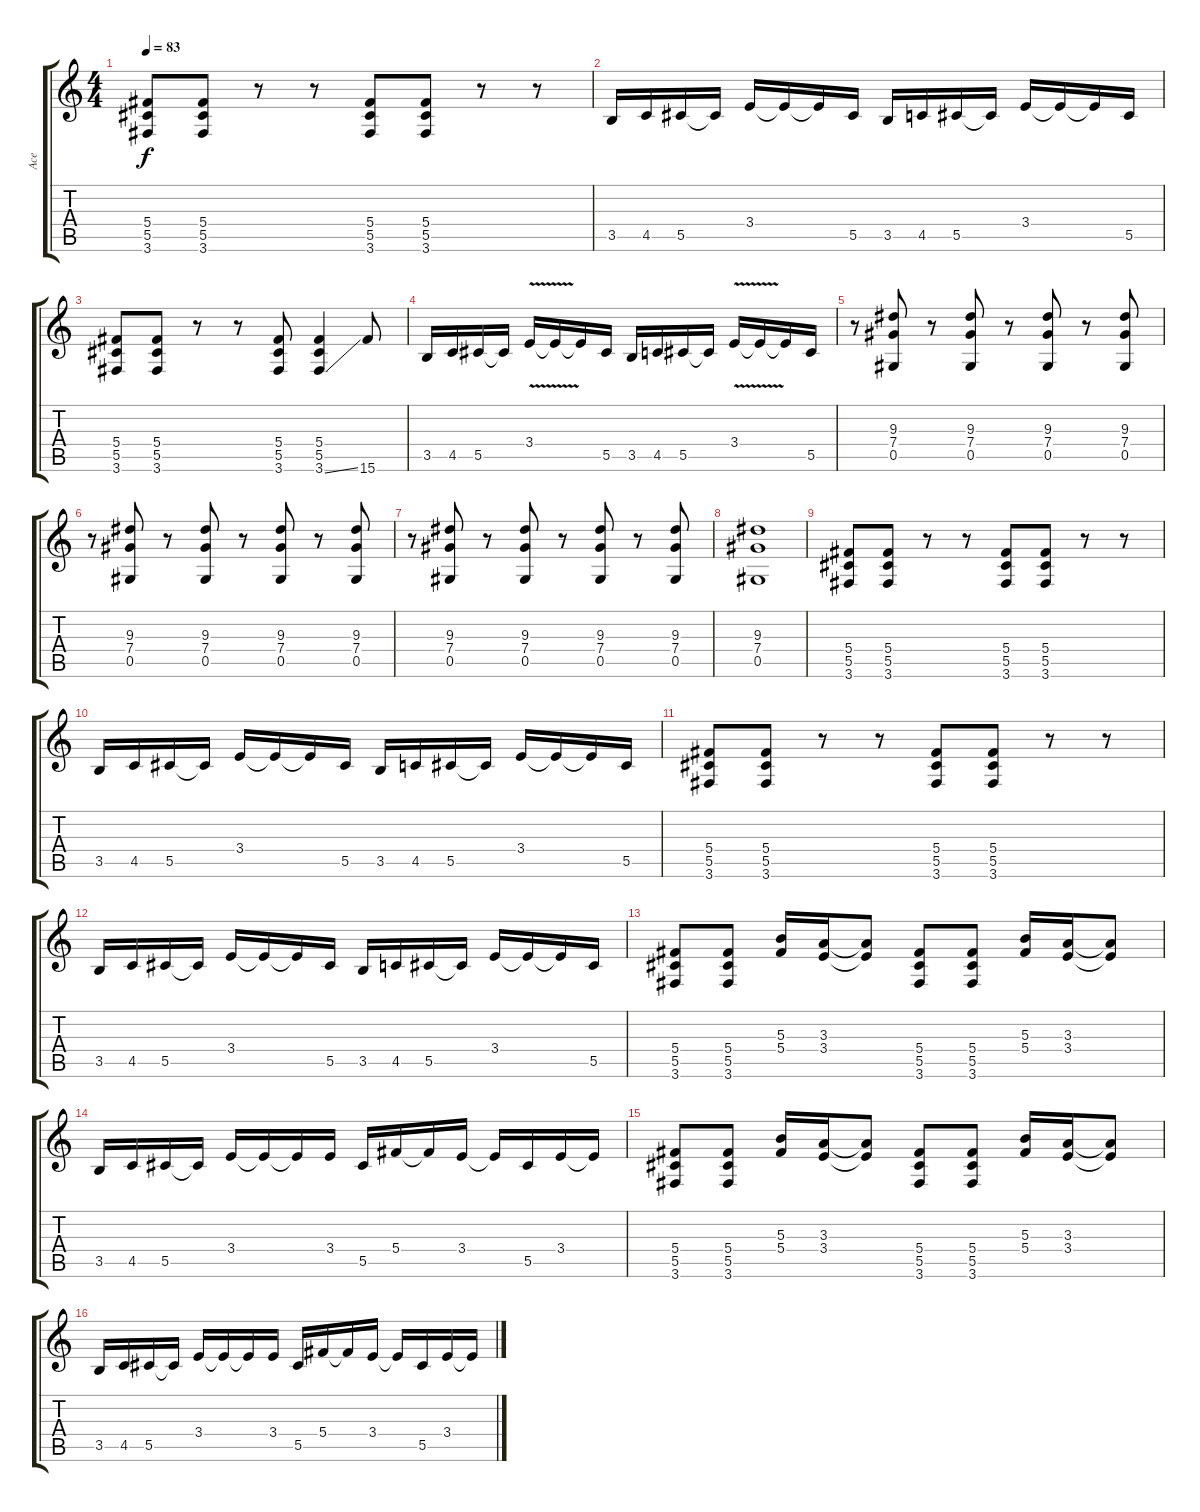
\track ("Ace" "Ace") {instrument distortionguitar}
\staff {score tabs}
\tuning (Eb4 Bb3 Gb3 Db3 Ab2 Eb2) {hide}
\ts (4 4)
\tempo 83
\clef g2
\ks c
(5.4 5.5 3.6).8{dy f} (5.4 5.5 3.6).8 r.8 r.8 (5.4 5.5 3.6).8 (5.4 5.5 3.6).8 r.8 r.8 |
3.5.16 4.5.16 5.5.16 5.5{t}.16 3.4.16 3.4{t}.16 3.4{t}.16 5.5.16 3.5.16 4.5.16 5.5.16 5.5{t}.16 3.4.16 3.4{t}.16 3.4{t}.16 5.5.16 |
(5.4 5.5 3.6).8 (5.4 5.5 3.6).8 r.8 r.8 (5.4 5.5 3.6).8 (5.4 5.5 3.6{ss}).4 15.6.8 |
3.5.16 4.5.16 5.5.16 5.5{t}.16 3.4{v}.16 3.4{t}.16 3.4{t}.16 5.5.16 3.5.16 4.5.16 5.5.16 5.5{t}.16 3.4{v}.16 3.4{t}.16 3.4{t}.16 5.5.16 |
r.8 (9.3 7.4 0.5).8 r.8 (9.3 7.4 0.5).8 r.8 (9.3 7.4 0.5).8 r.8 (9.3 7.4 0.5).8 |
r.8 (9.3 7.4 0.5).8 r.8 (9.3 7.4 0.5).8 r.8 (9.3 7.4 0.5).8 r.8 (9.3 7.4 0.5).8 |
r.8 (9.3 7.4 0.5).8 r.8 (9.3 7.4 0.5).8 r.8 (9.3 7.4 0.5).8 r.8 (9.3 7.4 0.5).8 |
(9.3 7.4 0.5).1 |
(5.4 5.5 3.6).8 (5.4 5.5 3.6).8 r.8 r.8 (5.4 5.5 3.6).8 (5.4 5.5 3.6).8 r.8 r.8 |
3.5.16 4.5.16 5.5.16 5.5{t}.16 3.4.16 3.4{t}.16 3.4{t}.16 5.5.16 3.5.16 4.5.16 5.5.16 5.5{t}.16 3.4.16 3.4{t}.16 3.4{t}.16 5.5.16 |
(5.4 5.5 3.6).8 (5.4 5.5 3.6).8 r.8 r.8 (5.4 5.5 3.6).8 (5.4 5.5 3.6).8 r.8 r.8 |
3.5.16 4.5.16 5.5.16 5.5{t}.16 3.4.16 3.4{t}.16 3.4{t}.16 5.5.16 3.5.16 4.5.16 5.5.16 5.5{t}.16 3.4.16 3.4{t}.16 3.4{t}.16 5.5.16 |
(5.4 5.5 3.6).8 (5.4 5.5 3.6).8 (5.3 5.4).16 (3.3 3.4).16 (3.3{t} 3.4{t}).8 (5.4 5.5 3.6).8 (5.4 5.5 3.6).8 (5.3 5.4).16 (3.3 3.4).16 (3.3{t} 3.4{t}).8 |
3.5.16 4.5.16 5.5.16 5.5{t}.16 3.4.16 3.4{t}.16 3.4{t}.16 3.4.16 5.5.16 5.4.16 5.4{t}.16 3.4.16 3.4{t}.16 5.5.16 3.4.16 3.4{t}.16 |
(5.4 5.5 3.6).8 (5.4 5.5 3.6).8 (5.3 5.4).16 (3.3 3.4).16 (3.3{t} 3.4{t}).8 (5.4 5.5 3.6).8 (5.4 5.5 3.6).8 (5.3 5.4).16 (3.3 3.4).16 (3.3{t} 3.4{t}).8 |
3.5.16 4.5.16 5.5.16 5.5{t}.16 3.4.16 3.4{t}.16 3.4{t}.16 3.4.16 5.5.16 5.4.16 5.4{t}.16 3.4.16 3.4{t}.16 5.5.16 3.4.16 3.4{t}.16
